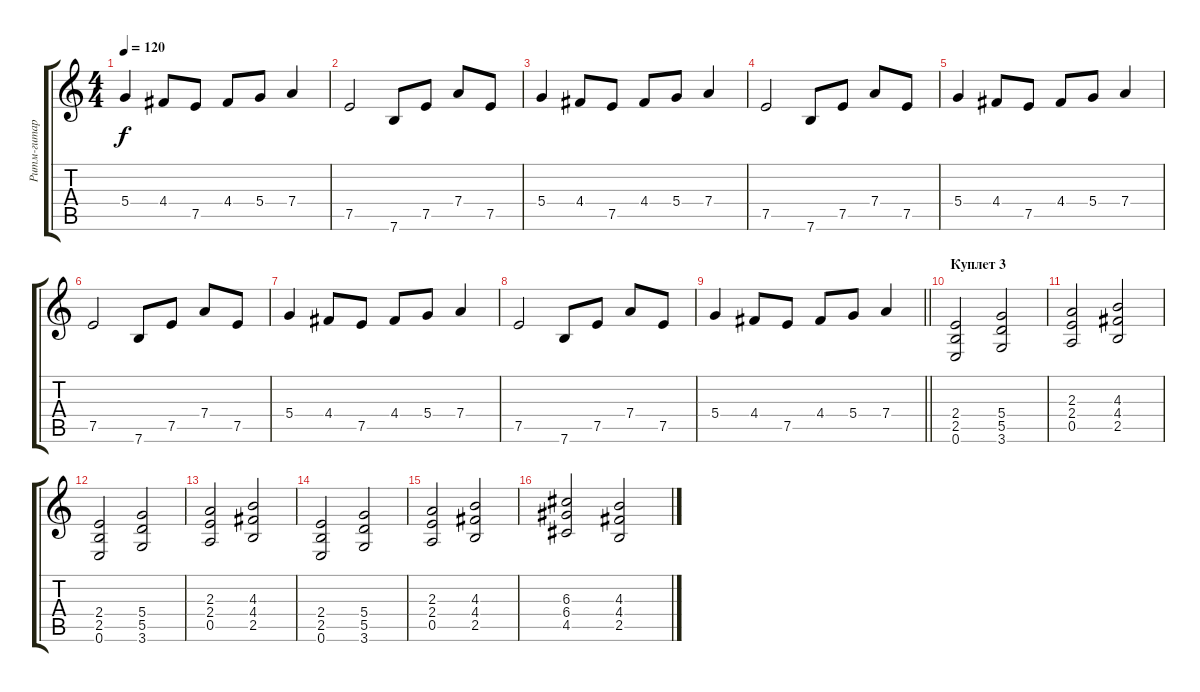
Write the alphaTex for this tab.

\track ("Ритм-гитара" "Ритм-гитар") {instrument overdrivenguitar}
\staff {score tabs}
\tuning (E4 B3 G3 D3 A2 E2) {hide}
\ts (4 4)
\tempo 120
\clef g2
\ks c
5.4.4{dy f} 4.4.8 7.5.8 4.4.8 5.4.8 7.4.4 |
7.5.2 7.6.8 7.5.8 7.4.8 7.5.8 |
5.4.4 4.4.8 7.5.8 4.4.8 5.4.8 7.4.4 |
7.5.2 7.6.8 7.5.8 7.4.8 7.5.8 |
5.4.4 4.4.8 7.5.8 4.4.8 5.4.8 7.4.4 |
7.5.2 7.6.8 7.5.8 7.4.8 7.5.8 |
5.4.4 4.4.8 7.5.8 4.4.8 5.4.8 7.4.4 |
7.5.2 7.6.8 7.5.8 7.4.8 7.5.8 |
\barLineRight lightlight
5.4.4 4.4.8 7.5.8 4.4.8 5.4.8 7.4.4 |
\section ("" "Куплет 3")
(2.4 2.5 0.6).2 (5.4 5.5 3.6).2 |
(2.3 2.4 0.5).2 (4.3 4.4 2.5).2 |
(2.4 2.5 0.6).2 (5.4 5.5 3.6).2 |
(2.3 2.4 0.5).2 (4.3 4.4 2.5).2 |
(2.4 2.5 0.6).2 (5.4 5.5 3.6).2 |
(2.3 2.4 0.5).2 (4.3 4.4 2.5).2 |
(6.3 6.4 4.5).2 (4.3 4.4 2.5).2
